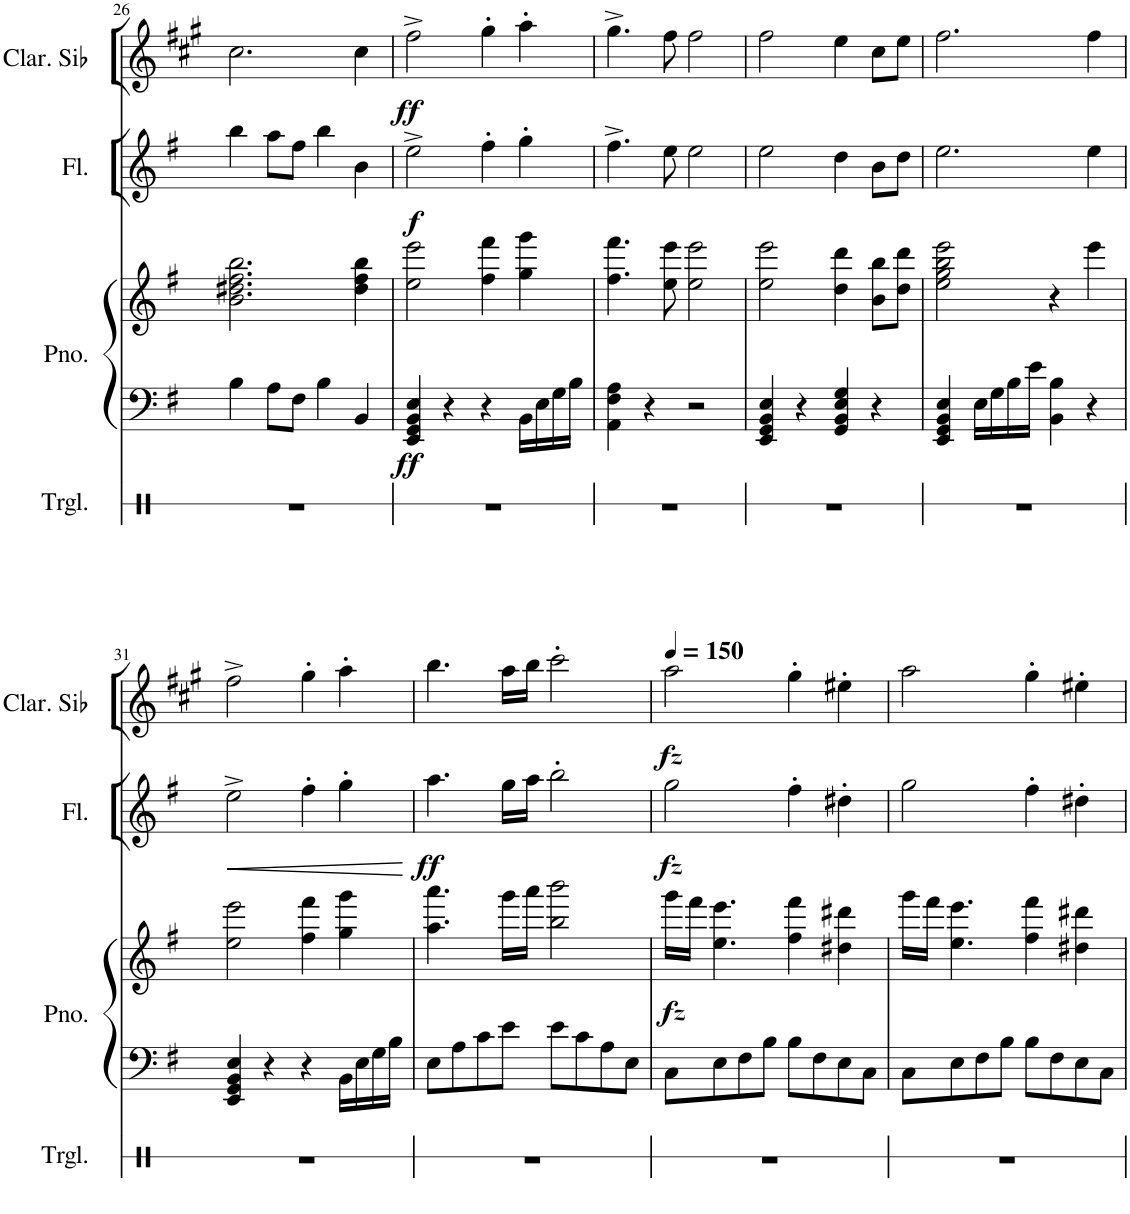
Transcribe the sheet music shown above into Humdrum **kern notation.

**kern	**kern	**kern	**dynam	**kern	**dynam	**kern	**dynam
*part4	*part3	*part3	*part3	*part2	*part2	*part1	*part1
*staff5	*staff4	*staff3	*staff3/4	*staff2	*staff2	*staff1	*staff1
*I"Triangle	*I"Piano	*	*	*I"Flûte	*	*I"Clarinette en Sib	*
*I'Trgl.	*I'Pno.	*	*	*I'Fl.	*	*I'Clar. Sib	*
!!LO:PB:g=z
*clefX	*clefF4	*clefG2	*	*clefG2	*	*clefG2	*
*	*	*	*	*	*	*Trd1c2	*
*k[]	*k[f#]	*k[f#]	*	*k[f#]	*	*k[f#c#g#]	*
*M4/4	*M4/4	*M4/4	*	*M4/4	*	*M4/4	*
=26	=26	=26	=26	=26	=26	=26	=26
1r	4B\	2.b\ 2.dd#X\ 2.ff#\ 2.bb\	.	4bb\	.	2.cc#\	.
.	8A\L	.	.	8aa\L	.	.	.
.	8F#\J	.	.	8ff#\J	.	.	.
.	4B\	.	.	4bb\	.	.	.
.	4BB/	4dd#\ 4ff#\ 4bb\	.	4b\	.	4cc#\	.
=27	=27	=27	=27	=27	=27	=27	=27
!	!	!	!LO:DY:b=2	!	!LO:DY:b	!	!LO:DY:b
1r	4EE/ 4GG/ 4BB/ 4E/	2ee\ 2eee\	ff	2ee^\	f	2ff#^\	ff
.	4r	.	.	.	.	.	.
.	4r	4ff#\ 4fff#\	.	4ff#'\	.	4gg#'\	.
.	16BB\LL	4gg\ 4ggg\	.	4gg'\	.	4aa'\	.
.	16E\	.	.	.	.	.	.
.	16G\	.	.	.	.	.	.
.	16B\JJ	.	.	.	.	.	.
=28	=28	=28	=28	=28	=28	=28	=28
1r	4AA\ 4F#\ 4A\	4.ff#\ 4.fff#\	.	4.ff#^\	.	4.gg#^\	.
.	4r	.	.	.	.	.	.
.	.	8ee\ 8eee\	.	8ee\	.	8ff#\	.
.	2r	2ee\ 2eee\	.	2ee\	.	2ff#\	.
=29	=29	=29	=29	=29	=29	=29	=29
1r	4EE/ 4GG/ 4BB/ 4E/	2ee\ 2eee\	.	2ee\	.	2ff#\	.
.	4r	.	.	.	.	.	.
.	4GG/ 4BB/ 4E/ 4G/	4dd\ 4ddd\	.	4dd\	.	4ee\	.
.	4r	8b\ 8bb\L	.	8b\L	.	8cc#\L	.
.	.	8dd\ 8ddd\J	.	8dd\J	.	8ee\J	.
=30	=30	=30	=30	=30	=30	=30	=30
1r	4EE/ 4GG/ 4BB/ 4E/	2ee\ 2gg\ 2bb\ 2eee\	.	2.ee\	.	2.ff#\	.
.	16E\LL	.	.	.	.	.	.
.	16G\	.	.	.	.	.	.
.	16B\	.	.	.	.	.	.
.	16e\JJ	.	.	.	.	.	.
.	4BB\ 4B\	4r	.	.	.	.	.
.	4r	4eee\	.	4ee\	.	4ff#\	.
!!LO:LB:g=z
=31	=31	=31	=31	=31	=31	=31	=31
!	!	!	!	!	!LO:HP:b	!	!
1r	4EE/ 4GG/ 4BB/ 4E/	2ee\ 2eee\	.	2ee^\	<	2ff#^\	.
.	4r	.	.	.	.	.	.
.	4r	4ff#\ 4fff#\	.	4ff#'\	.	4gg#'\	.
.	16BB\LL	4gg\ 4ggg\	.	4gg'\	.	4aa'\	.
.	16E\	.	.	.	.	.	.
.	16G\	.	.	.	.	.	.
.	16B\JJ	.	.	.	.	.	.
.	.	.	.	.	[	.	.
=32	=32	=32	=32	=32	=32	=32	=32
!	!	!	!	!	!LO:DY:b	!	!
1r	8E\L	4.aa\ 4.aaa\	.	4.aa\	ff	4.bb\	.
.	8A\	.	.	.	.	.	.
.	8c\	.	.	.	.	.	.
.	8e\J	16ggg\LL	.	16gg\LL	.	16aa\LL	.
.	.	16aaa\JJ	.	16aa\JJ	.	16bb\JJ	.
.	8e\L	2bb\ 2bbb\	.	2bb'\	.	2ccc#'\	.
.	8c\	.	.	.	.	.	.
.	8A\	.	.	.	.	.	.
.	8E\J	.	.	.	.	.	.
=33	=33	=33	=33	=33	=33	=33	=33
*	*	*	*	*	*	*MM150	*
!	!	!	!LO:DY:b	!	!LO:DY:b	!	!LO:DY:b
1r	8C\L	16ggg\LL	fz	2gg\	fz	2aa\	fz
.	.	16fff#\JJ	.	.	.	.	.
.	8E\	4.ee\ 4.eee\	.	.	.	.	.
.	8F#\	.	.	.	.	.	.
.	8B\J	.	.	.	.	.	.
.	8B\L	4ff#\ 4fff#\	.	4ff#'\	.	4gg#'\	.
.	8F#\	.	.	.	.	.	.
.	8E\	4dd#X\ 4ddd#X\	.	4dd#X'\	.	4ee#X'\	.
.	8C\J	.	.	.	.	.	.
=34	=34	=34	=34	=34	=34	=34	=34
1r	8C\L	16ggg\LL	.	2gg\	.	2aa\	.
.	.	16fff#\JJ	.	.	.	.	.
.	8E\	4.ee\ 4.eee\	.	.	.	.	.
.	8F#\	.	.	.	.	.	.
.	8B\J	.	.	.	.	.	.
.	8B\L	4ff#\ 4fff#\	.	4ff#'\	.	4gg#'\	.
.	8F#\	.	.	.	.	.	.
.	8E\	4dd#X\ 4ddd#X\	.	4dd#X'\	.	4ee#X'\	.
.	8C\J	.	.	.	.	.	.
=	=	=	=	=	=	=	=
*-	*-	*-	*-	*-	*-	*-	*-
